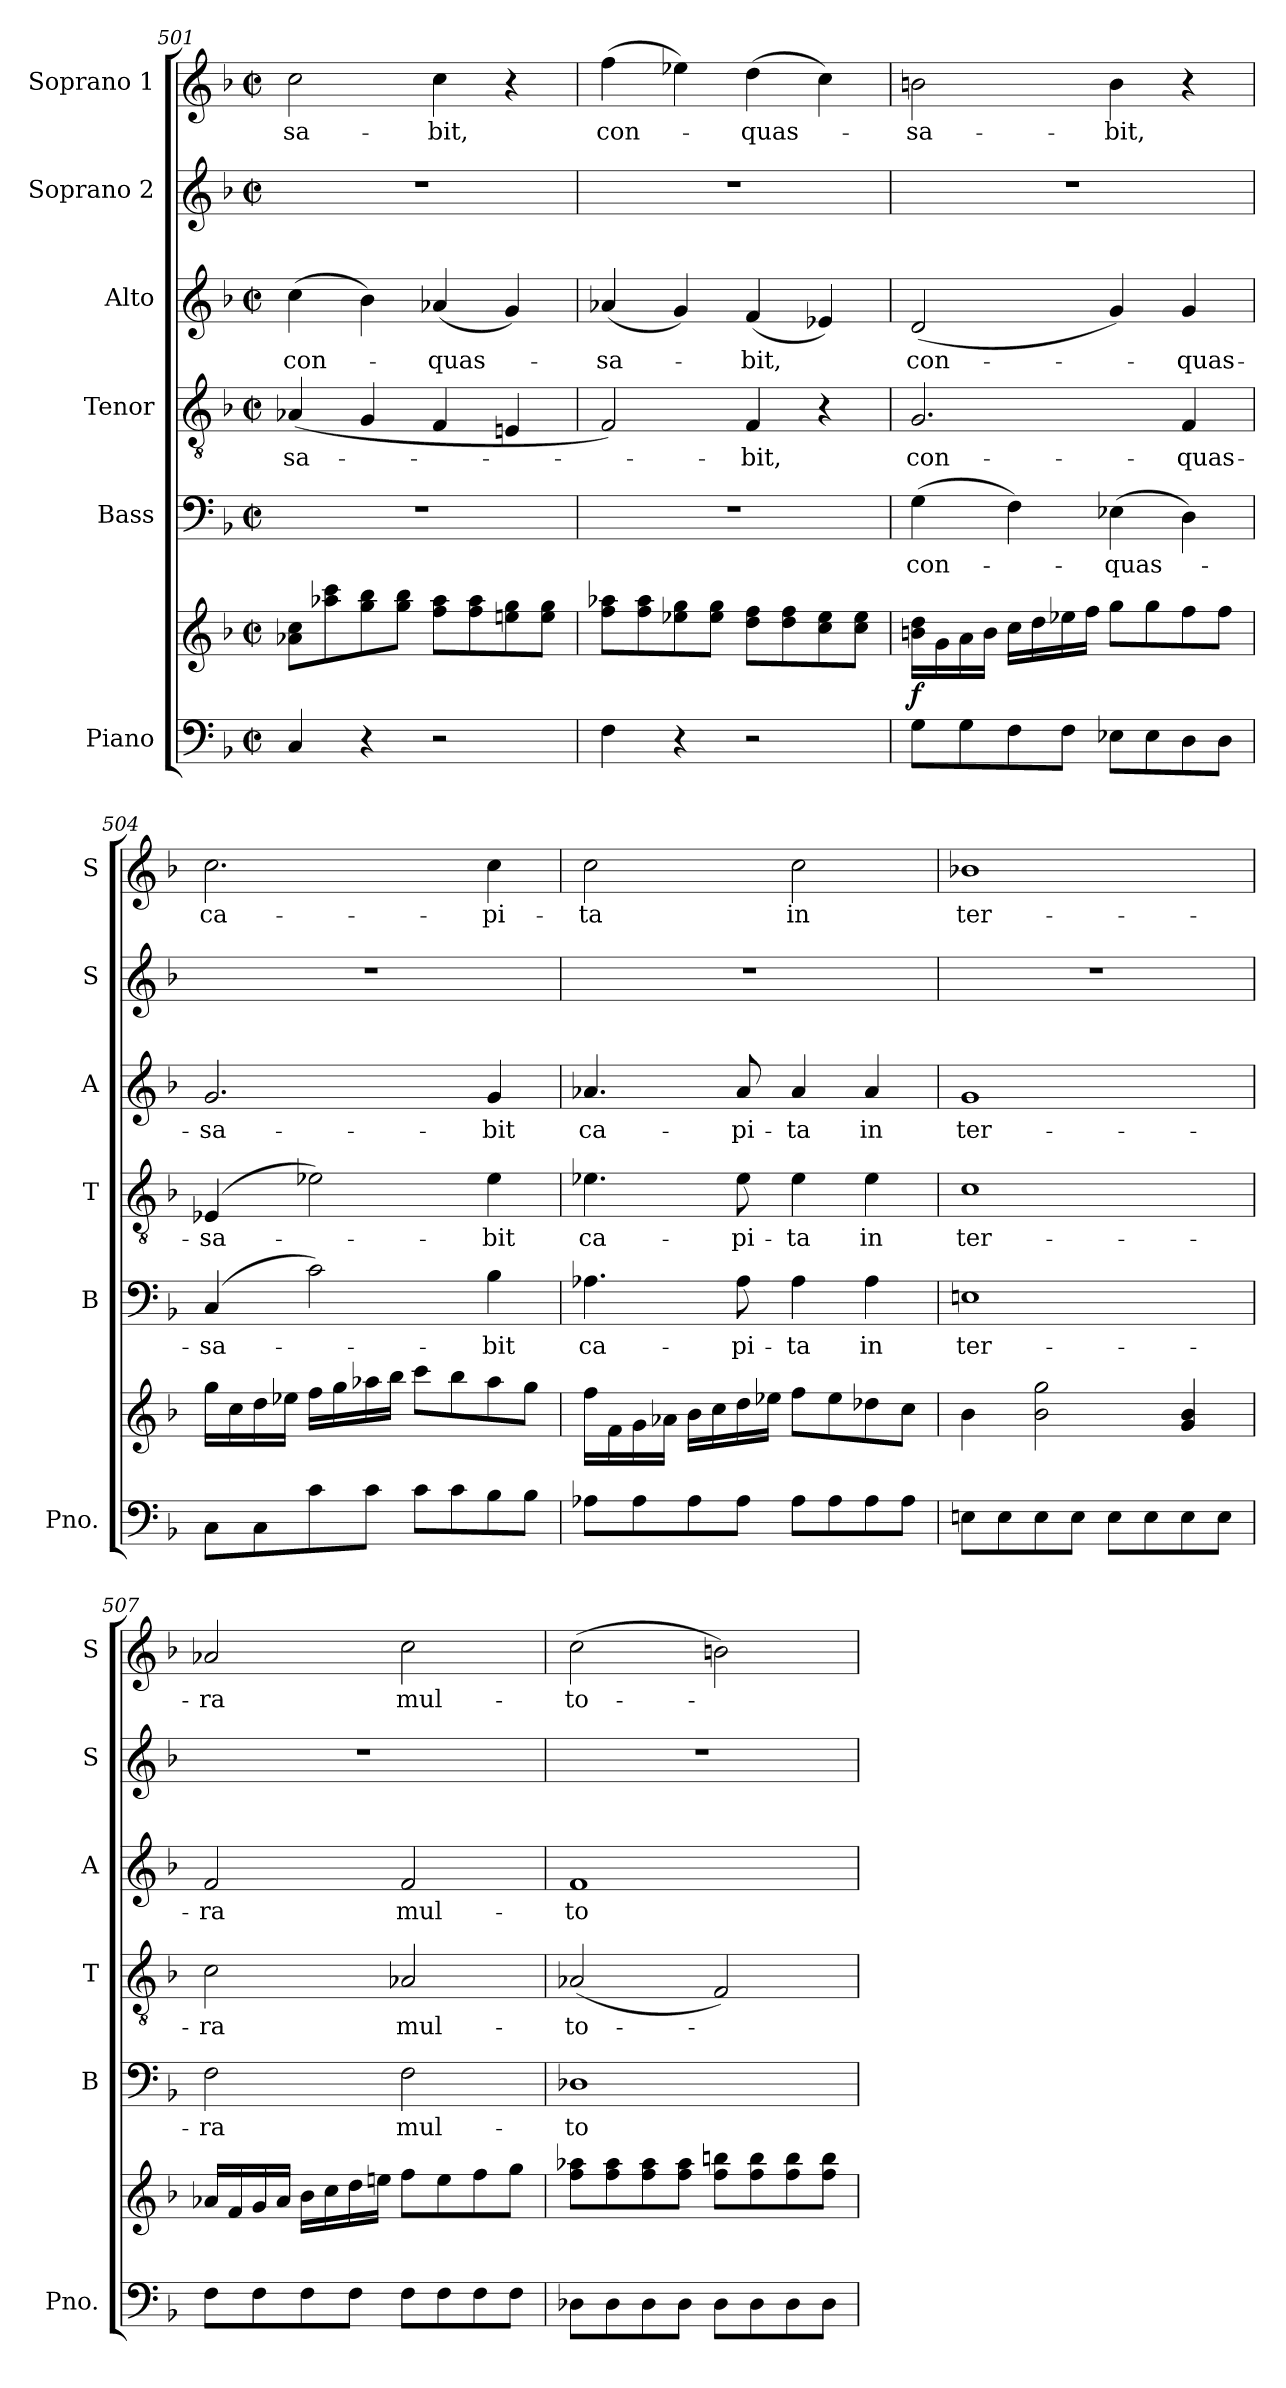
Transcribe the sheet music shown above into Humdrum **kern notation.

**kern	**kern	**dynam	**kern	**text	**kern	**text	**kern	**text	**kern	**kern	**text
*part6	*part6	*part6	*part5	*part5	*part4	*part4	*part3	*part3	*part2	*part1	*part1
*staff7	*staff6	*staff6/7	*staff5	*staff5	*staff4	*staff4	*staff3	*staff3	*staff2	*staff1	*staff1
*I"Piano	*	*	*I"Bass	*	*I"Tenor	*	*I"Alto	*	*I"Soprano 2	*I"Soprano 1	*
*I'Pno.	*	*	*I'B	*	*I'T	*	*I'A	*	*I'S	*I'S	*
*clefF4	*clefG2	*	*clefF4	*	*clefGv2	*	*clefG2	*	*clefG2	*clefG2	*
*k[b-]	*k[b-]	*	*k[b-]	*	*k[b-]	*	*k[b-]	*	*k[b-]	*k[b-]	*
*F:	*F:	*	*F:	*	*F:	*	*F:	*	*F:	*F:	*
*M2/2	*M2/2	*	*M2/2	*	*M2/2	*	*M2/2	*	*M2/2	*M2/2	*
*met(c|)	*met(c|)	*	*met(c|)	*	*met(c|)	*	*met(c|)	*	*met(c|)	*met(c|)	*
=501	=501	=501	=501	=501	=501	=501	=501	=501	=501	=501	=501
!	!	!	!	!	!	!LO:LY:b	!	!LO:LY:b	!	!	!LO:LY:b
4C/	8a-X\ 8cc\L	.	1r	.	(<4A-X/	-sa-	(4cc\	con-	1r	2cc\	-sa-
.	8aa-X\ 8ccc\	.	.	.	.	.	.	.	.	.	.
4r	8gg\ 8bb-\	.	.	.	4G/	.	4b-\)	.	.	.	.
.	8gg\ 8bb-\J	.	.	.	.	.	.	.	.	.	.
!	!	!	!	!	!	!	!	!LO:LY:b	!	!	!LO:LY:b
2r	8ff\ 8aa-\L	.	.	.	4F/	.	(<4a-X/	-quas-	.	4cc\	-bit,
.	8ff\ 8aa-\	.	.	.	.	.	.	.	.	.	.
.	8een\ 8gg\	.	.	.	4En/	.	4g/)	.	.	4r	.
.	8ee\ 8gg\J	.	.	.	.	.	.	.	.	.	.
!!LO:PB:g=z
=502	=502	=502	=502	=502	=502	=502	=502	=502	=502	=502	=502
!	!	!	!	!	!	!	!	!LO:LY:b	!	!	!LO:LY:b
4F\	8ff\ 8aa-X\L	.	1r	.	2F/)	.	(<4a-X/	-sa-	1r	(4ff\	con-
.	8ff\ 8aa-\	.	.	.	.	.	.	.	.	.	.
4r	8ee-X\ 8gg\	.	.	.	.	.	4g/)	.	.	4ee-X\)	.
.	8ee-\ 8gg\J	.	.	.	.	.	.	.	.	.	.
!	!	!	!	!	!	!LO:LY:b	!	!LO:LY:b	!	!	!LO:LY:b
2r	8dd\ 8ff\L	.	.	.	4F/	-bit,	(<4f/	-bit,	.	(4dd\	-quas-
.	8dd\ 8ff\	.	.	.	.	.	.	.	.	.	.
.	8cc\ 8ee-\	.	.	.	4r	.	4e-X/)	.	.	4cc\)	.
.	8cc\ 8ee-\J	.	.	.	.	.	.	.	.	.	.
=503	=503	=503	=503	=503	=503	=503	=503	=503	=503	=503	=503
!	!	!LO:DY:b	!	!LO:LY:b	!	!LO:LY:b	!	!LO:LY:b	!	!	!LO:LY:b
8G\L	16bn\ 16dd\LL	f	(4G\	con-	2.G/	con-	(2d/	con-	1r	2bn\	-sa-
.	16g\	.	.	.	.	.	.	.	.	.	.
8G\	16a\	.	.	.	.	.	.	.	.	.	.
.	16b\JJ	.	.	.	.	.	.	.	.	.	.
8F\	16cc\LL	.	4F\)	.	.	.	.	.	.	.	.
.	16dd\	.	.	.	.	.	.	.	.	.	.
8F\J	16ee-X\	.	.	.	.	.	.	.	.	.	.
.	16ff\JJ	.	.	.	.	.	.	.	.	.	.
!	!	!	!	!LO:LY:b	!	!	!	!	!	!	!LO:LY:b
8E-X\L	8gg\L	.	(4E-X\	-quas-	.	.	4g/)	.	.	4b\	-bit,
8E-\	8gg\	.	.	.	.	.	.	.	.	.	.
!	!	!	!	!	!	!LO:LY:b	!	!LO:LY:b	!	!	!
8D\	8ff\	.	4D\)	.	4F/	-quas-	4g/	-quas-	.	4r	.
8D\J	8ff\J	.	.	.	.	.	.	.	.	.	.
=504	=504	=504	=504	=504	=504	=504	=504	=504	=504	=504	=504
!	!	!	!	!LO:LY:b	!	!LO:LY:b	!	!LO:LY:b	!	!	!LO:LY:b
8C\L	16gg\LL	.	(4C/	-sa-	(>4E-X/	-sa-	2.g/	-sa-	1r	2.cc\	ca-
.	16cc\	.	.	.	.	.	.	.	.	.	.
8C\	16dd\	.	.	.	.	.	.	.	.	.	.
.	16ee-X\JJ	.	.	.	.	.	.	.	.	.	.
8c\	16ff\LL	.	2c\)	.	2e-X\)	.	.	.	.	.	.
.	16gg\	.	.	.	.	.	.	.	.	.	.
8c\J	16aa-X\	.	.	.	.	.	.	.	.	.	.
.	16bb-\JJ	.	.	.	.	.	.	.	.	.	.
8c\L	8ccc\L	.	.	.	.	.	.	.	.	.	.
8c\	8bb-\	.	.	.	.	.	.	.	.	.	.
!	!	!	!	!LO:LY:b	!	!LO:LY:b	!	!LO:LY:b	!	!	!LO:LY:b
8B-\	8aa-\	.	4B-\	-bit	4e-\	-bit	4g/	-bit	.	4cc\	-pi-
8B-\J	8gg\J	.	.	.	.	.	.	.	.	.	.
!!LO:PB:g=z
=505	=505	=505	=505	=505	=505	=505	=505	=505	=505	=505	=505
!	!	!	!	!LO:LY:b	!	!LO:LY:b	!	!LO:LY:b	!	!	!LO:LY:b
8A-X\L	16ff\LL	.	4.A-X\	ca-	4.e-X\	ca-	4.a-X/	ca-	1r	2cc\	-ta
.	16f\	.	.	.	.	.	.	.	.	.	.
8A-\	16g\	.	.	.	.	.	.	.	.	.	.
.	16a-X\JJ	.	.	.	.	.	.	.	.	.	.
8A-\	16b-\LL	.	.	.	.	.	.	.	.	.	.
.	16cc\	.	.	.	.	.	.	.	.	.	.
!	!	!	!	!LO:LY:b	!	!LO:LY:b	!	!LO:LY:b	!	!	!
8A-\J	16dd\	.	8A-\	-pi-	8e-\	-pi-	8a-/	-pi-	.	.	.
.	16ee-X\JJ	.	.	.	.	.	.	.	.	.	.
!	!	!	!	!LO:LY:b	!	!LO:LY:b	!	!LO:LY:b	!	!	!LO:LY:b
8A-\L	8ff\L	.	4A-\	-ta	4e-\	-ta	4a-/	-ta	.	2cc\	in
8A-\	8ee-\	.	.	.	.	.	.	.	.	.	.
!	!	!	!	!LO:LY:b	!	!LO:LY:b	!	!LO:LY:b	!	!	!
8A-\	8dd-X\	.	4A-\	in	4e-\	in	4a-/	in	.	.	.
8A-\J	8cc\J	.	.	.	.	.	.	.	.	.	.
=506	=506	=506	=506	=506	=506	=506	=506	=506	=506	=506	=506
!	!	!	!	!LO:LY:b	!	!LO:LY:b	!	!LO:LY:b	!	!	!LO:LY:b
8En\L	4b-\	.	1En	ter-	1c	ter-	1g	ter-	1r	1b-X	ter-
8E\	.	.	.	.	.	.	.	.	.	.	.
8E\	2b-\ 2gg\	.	.	.	.	.	.	.	.	.	.
8E\J	.	.	.	.	.	.	.	.	.	.	.
8E\L	.	.	.	.	.	.	.	.	.	.	.
8E\	.	.	.	.	.	.	.	.	.	.	.
8E\	4g/ 4b-/	.	.	.	.	.	.	.	.	.	.
8E\J	.	.	.	.	.	.	.	.	.	.	.
=507	=507	=507	=507	=507	=507	=507	=507	=507	=507	=507	=507
!	!	!	!	!LO:LY:b	!	!LO:LY:b	!	!LO:LY:b	!	!	!LO:LY:b
8F\L	16a-X/LL	.	2F\	-ra	2c\	-ra	2f/	-ra	1r	2a-X/	-ra
.	16f/	.	.	.	.	.	.	.	.	.	.
8F\	16g/	.	.	.	.	.	.	.	.	.	.
.	16a-/JJ	.	.	.	.	.	.	.	.	.	.
8F\	16b-\LL	.	.	.	.	.	.	.	.	.	.
.	16cc\	.	.	.	.	.	.	.	.	.	.
8F\J	16dd\	.	.	.	.	.	.	.	.	.	.
.	16een\JJ	.	.	.	.	.	.	.	.	.	.
!	!	!	!	!LO:LY:b	!	!LO:LY:b	!	!LO:LY:b	!	!	!LO:LY:b
8F\L	8ff\L	.	2F\	mul-	2A-X/	mul-	2f/	mul-	.	2cc\	mul-
8F\	8ee\	.	.	.	.	.	.	.	.	.	.
8F\	8ff\	.	.	.	.	.	.	.	.	.	.
8F\J	8gg\J	.	.	.	.	.	.	.	.	.	.
!!LO:LB:g=z
=508	=508	=508	=508	=508	=508	=508	=508	=508	=508	=508	=508
!	!	!	!	!LO:LY:b	!	!LO:LY:b	!	!LO:LY:b	!	!	!LO:LY:b
8D-X\L	8ff\ 8aa-X\L	.	1D-X	-to-	(2A-X/	-to-	1f	-to-	1r	(2cc\	-to-
8D-\	8ff\ 8aa-\	.	.	.	.	.	.	.	.	.	.
8D-\	8ff\ 8aa-\	.	.	.	.	.	.	.	.	.	.
8D-\J	8ff\ 8aa-\J	.	.	.	.	.	.	.	.	.	.
8D-\L	8ff\ 8bbn\L	.	.	.	2F/)	.	.	.	.	2bn\)	.
8D-\	8ff\ 8bb\	.	.	.	.	.	.	.	.	.	.
8D-\	8ff\ 8bb\	.	.	.	.	.	.	.	.	.	.
8D-\J	8ff\ 8bb\J	.	.	.	.	.	.	.	.	.	.
=	=	=	=	=	=	=	=	=	=	=	=
*-	*-	*-	*-	*-	*-	*-	*-	*-	*-	*-	*-
